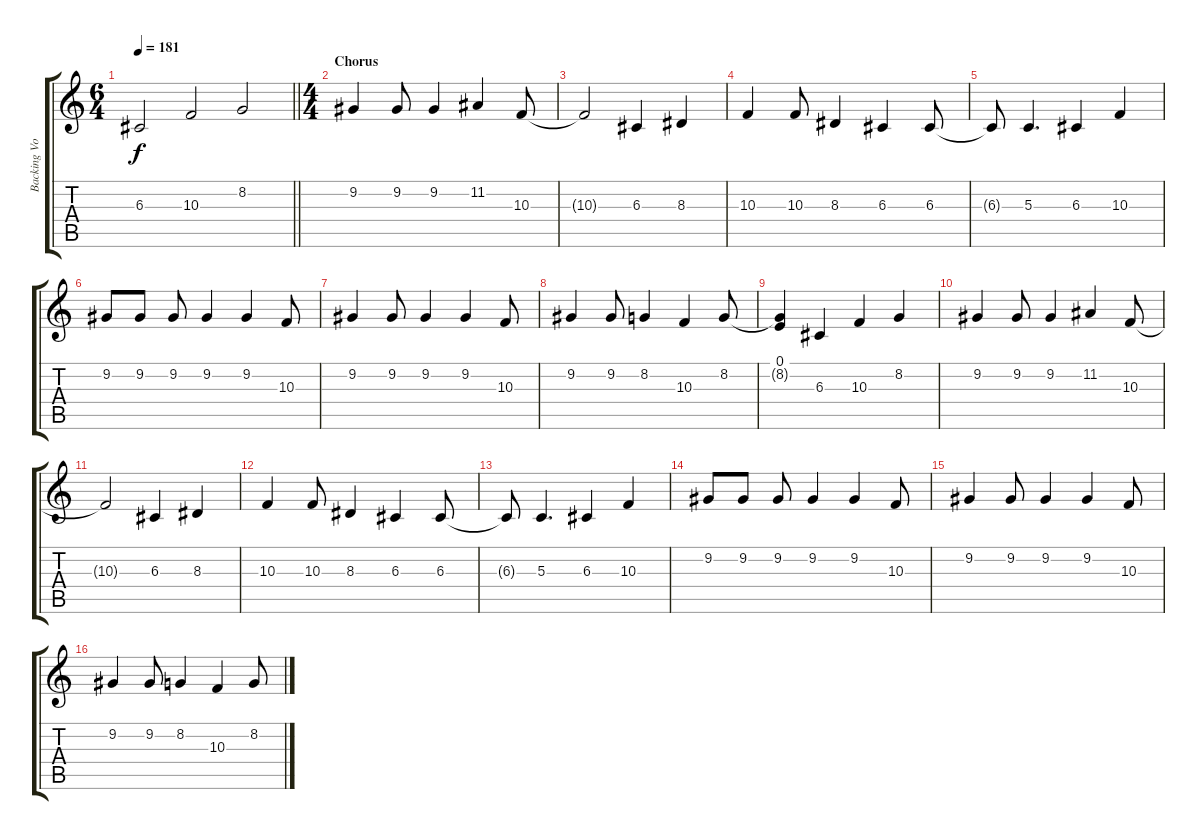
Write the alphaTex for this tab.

\track ("Backing Voice" "Backing Vo") {instrument clarinet}
\staff {score tabs}
\tuning (E4 B3 G3 D3 A2 E2) {hide}
\ts (6 4)
\tempo 181
\clef g2
\barLineRight lightlight
\ks c
6.3.2{dy f} 10.3.2 8.2.2 |
\ts (4 4)
\section ("" "Chorus")
9.2.4 9.2.8 9.2.4 11.2.4 10.3.8 |
10.3{t}.2 6.3.4 8.3.4 |
10.3.4 10.3.8 8.3.4 6.3.4 6.3.8 |
6.3{t}.8 5.3.4{d} 6.3.4 10.3.4 |
9.2.8 9.2.8 9.2.8 9.2.4 9.2.4 10.3.8 |
9.2.4 9.2.8 9.2.4 9.2.4 10.3.8 |
9.2.4 9.2.8 8.2.4 10.3.4 8.2.8 |
(0.1 8.2{t}).4 6.3.4 10.3.4 8.2.4 |
9.2.4 9.2.8 9.2.4 11.2.4 10.3.8 |
10.3{t}.2 6.3.4 8.3.4 |
10.3.4 10.3.8 8.3.4 6.3.4 6.3.8 |
6.3{t}.8 5.3.4{d} 6.3.4 10.3.4 |
9.2.8 9.2.8 9.2.8 9.2.4 9.2.4 10.3.8 |
9.2.4 9.2.8 9.2.4 9.2.4 10.3.8 |
9.2.4 9.2.8 8.2.4 10.3.4 8.2.8
